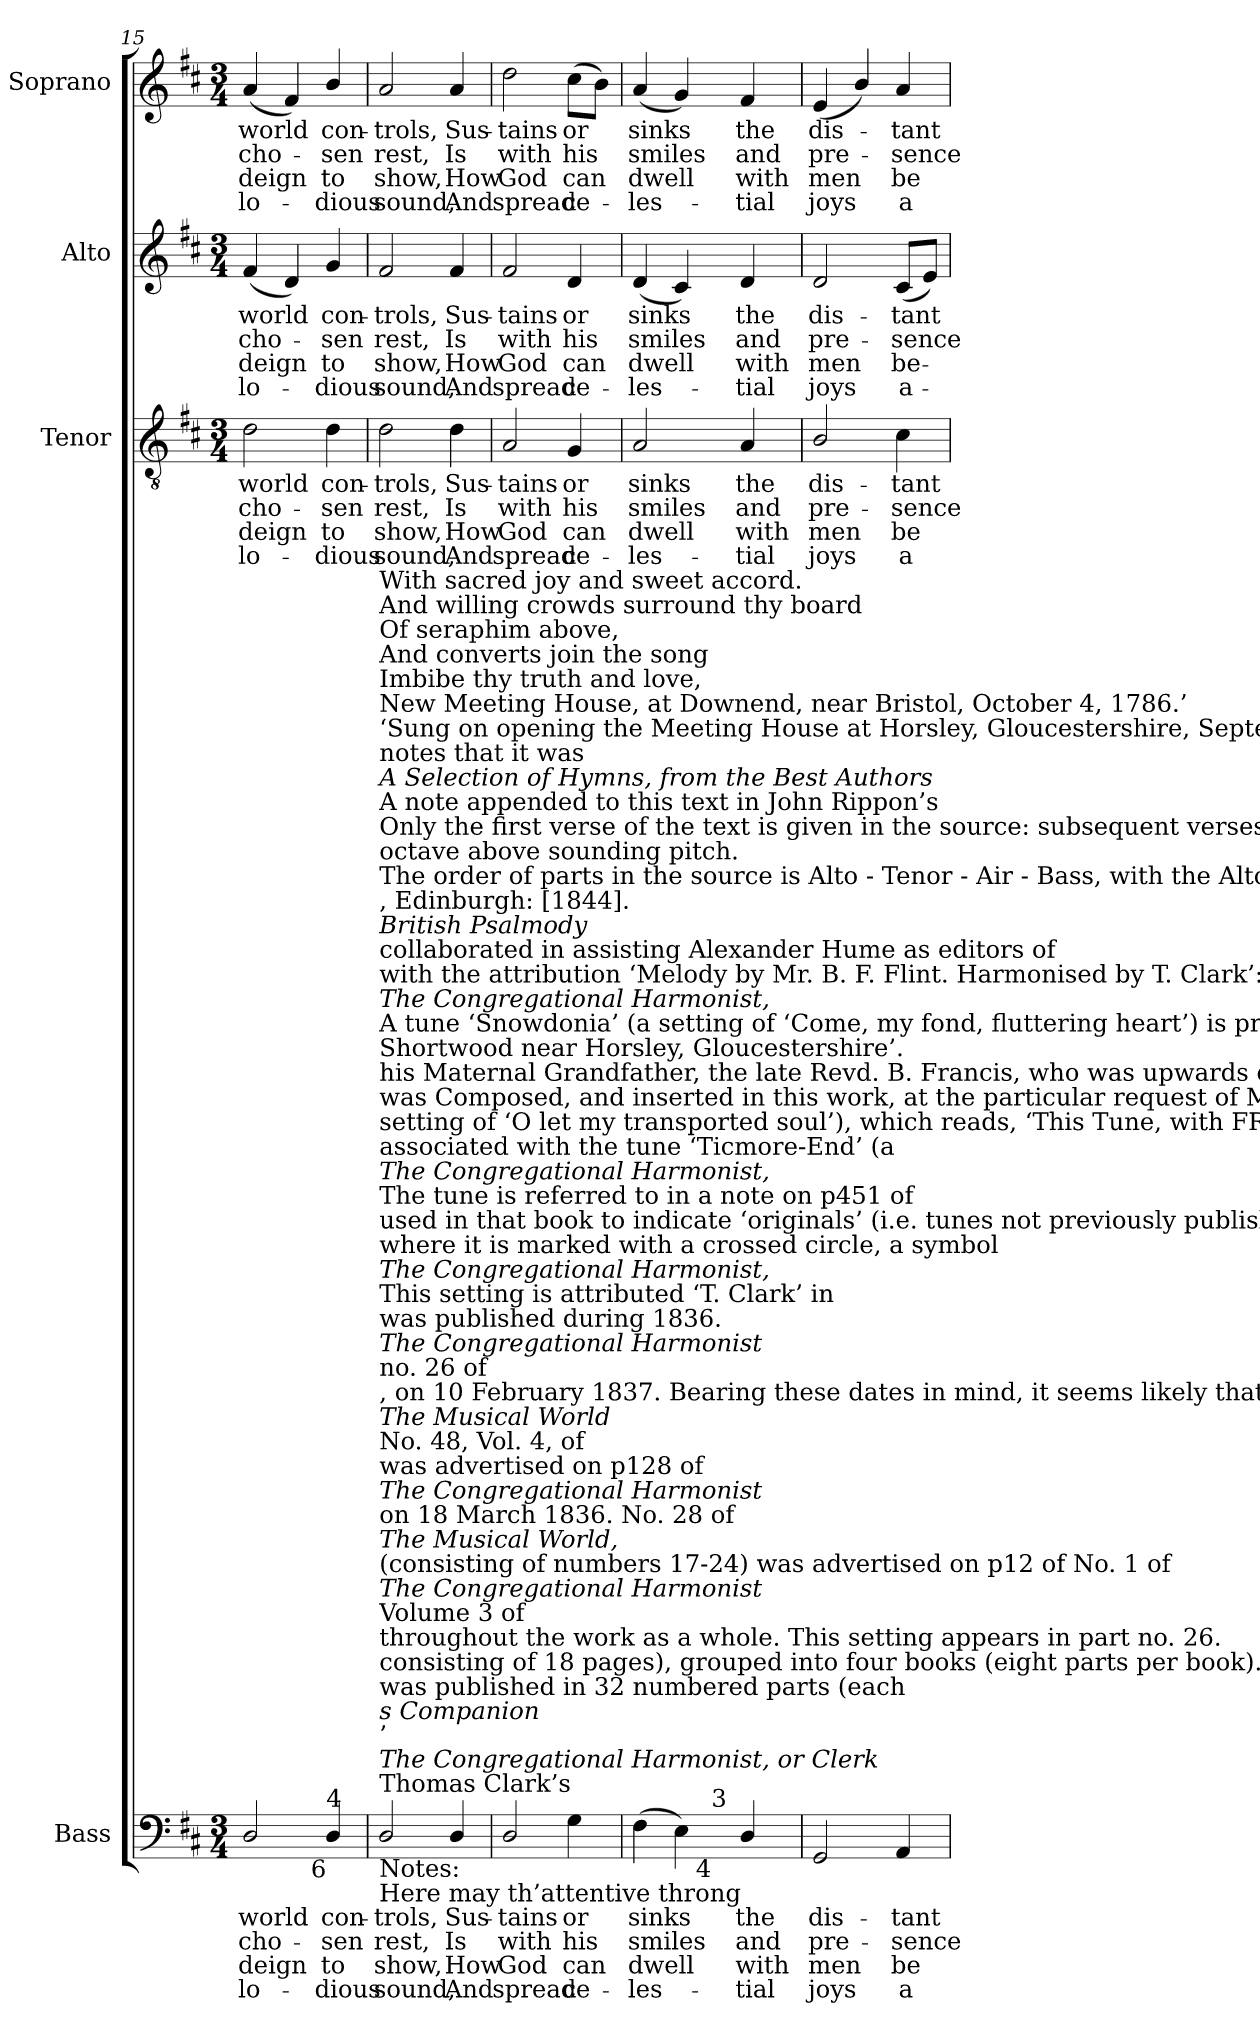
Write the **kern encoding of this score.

**kern	**text	**text	**text	**text	**kern	**text	**text	**text	**text	**kern	**text	**text	**text	**text	**kern	**text	**text	**text	**text
*part4	*part4	*part4	*part4	*part4	*part3	*part3	*part3	*part3	*part3	*part2	*part2	*part2	*part2	*part2	*part1	*part1	*part1	*part1	*part1
*staff4	*staff4	*staff4	*staff4	*staff4	*staff3	*staff3	*staff3	*staff3	*staff3	*staff2	*staff2	*staff2	*staff2	*staff2	*staff1	*staff1	*staff1	*staff1	*staff1
*I"Bass	*	*	*	*	*I"Tenor	*	*	*	*	*I"Alto	*	*	*	*	*I"Soprano	*	*	*	*
*I'B.	*	*	*	*	*I'T.	*	*	*	*	*I'A.	*	*	*	*	*I'S.	*	*	*	*
*clefF4	*	*	*	*	*clefGv2	*	*	*	*	*clefG2	*	*	*	*	*clefG2	*	*	*	*
*	*	*	*	*	*ITrd7c12	*	*	*	*	*	*	*	*	*	*	*	*	*	*
*k[f#c#]	*	*	*	*	*k[f#c#]	*	*	*	*	*k[f#c#]	*	*	*	*	*k[f#c#]	*	*	*	*
*D:	*	*	*	*	*D:	*	*	*	*	*D:	*	*	*	*	*D:	*	*	*	*
*M3/4	*	*	*	*	*M3/4	*	*	*	*	*M3/4	*	*	*	*	*M3/4	*	*	*	*
=15	=15	=15	=15	=15	=15	=15	=15	=15	=15	=15	=15	=15	=15	=15	=15	=15	=15	=15	=15
!	!LO:LY:b:color=#000000	!LO:LY:b:color=#000000	!LO:LY:b:color=#000000	!LO:LY:b:color=#000000	!	!	!	!	!	!	!	!	!	!	!	!	!	!	!
!	!	!	!	!	!	!LO:LY:b:color=#000000	!LO:LY:b:color=#000000	!LO:LY:b:color=#000000	!LO:LY:b:color=#000000	!	!	!	!	!	!	!	!	!	!
!	!	!	!	!	!	!	!	!	!	!	!LO:LY:b:color=#000000	!LO:LY:b:color=#000000	!LO:LY:b:color=#000000	!LO:LY:b:color=#000000	!	!	!	!	!
!	!	!	!	!	!	!	!	!	!	!	!	!	!	!	!	!LO:LY:b:color=#000000	!LO:LY:b:color=#000000	!LO:LY:b:color=#000000	!LO:LY:b:color=#000000
2Di/	world	cho-	-deign	lo-	2Di\	world	cho-	-deign	lo-	(4f#i/	world	cho-	-deign	lo-	(4ai/	world	cho-	-deign	lo-
.	.	.	.	.	.	.	.	.	.	4di/)	.	.	.	.	4f#i/)	.	.	.	.
!	!LO:LY:b:color=#000000	!LO:LY:b:color=#000000	!LO:LY:b:color=#000000	!LO:LY:b:color=#000000	!	!	!	!	!	!	!	!	!	!	!	!	!	!	!
!	!	!	!	!	!	!LO:LY:b:color=#000000	!LO:LY:b:color=#000000	!LO:LY:b:color=#000000	!LO:LY:b:color=#000000	!	!	!	!	!	!	!	!	!	!
!	!	!	!	!	!	!	!	!	!	!	!LO:LY:b:color=#000000	!LO:LY:b:color=#000000	!LO:LY:b:color=#000000	!LO:LY:b:color=#000000	!	!	!	!	!
!LO:TX:b:rj:t=6	!	!	!	!	!	!	!	!	!	!	!	!	!	!	!	!	!	!	!
!LO:TX:t=4	!	!	!	!	!	!	!	!	!	!	!	!	!	!	!	!	!	!	!
!	!	!	!	!	!	!	!	!	!	!	!	!	!	!	!	!LO:LY:b:color=#000000	!LO:LY:b:color=#000000	!LO:LY:b:color=#000000	!LO:LY:b:color=#000000
4Di/	con-	-sen	-to	dious	4Di\	con-	-sen	-to	dious	4gi/	con-	-sen	-to	dious	4bi/	con-	-sen	-to	dious
!!LO:PB:g=z
=16	=16	=16	=16	=16	=16	=16	=16	=16	=16	=16	=16	=16	=16	=16	=16	=16	=16	=16	=16
!	!LO:LY:b:color=#000000	!LO:LY:b:color=#000000	!LO:LY:b:color=#000000	!LO:LY:b:color=#000000	!	!	!	!	!	!	!	!	!	!	!	!	!	!	!
!	!	!	!	!	!	!LO:LY:b:color=#000000	!LO:LY:b:color=#000000	!LO:LY:b:color=#000000	!LO:LY:b:color=#000000	!	!	!	!	!	!	!	!	!	!
!	!	!	!	!	!	!	!	!	!	!	!LO:LY:b:color=#000000	!LO:LY:b:color=#000000	!LO:LY:b:color=#000000	!LO:LY:b:color=#000000	!	!	!	!	!
!LO:TX:b:t=Notes&colon;	!	!	!	!	!	!	!	!	!	!	!	!	!	!	!	!	!	!	!
!LO:TX:t=Thomas Clark’s	!	!	!	!	!	!	!	!	!	!	!	!	!	!	!	!	!	!	!
!LO:TX:i:t=The Congregational Harmonist, or Clerk	!	!	!	!	!	!	!	!	!	!	!	!	!	!	!	!	!	!	!
!LO:TX:t=’	!	!	!	!	!	!	!	!	!	!	!	!	!	!	!	!	!	!	!
!LO:TX:i:t=s Companion	!	!	!	!	!	!	!	!	!	!	!	!	!	!	!	!	!	!	!
!LO:TX:t=was published in 32 numbered parts (each	!	!	!	!	!	!	!	!	!	!	!	!	!	!	!	!	!	!	!
!LO:TX:t=consisting of 18 pages), grouped into four books (eight parts per book). The pages are consecutively paginated	!	!	!	!	!	!	!	!	!	!	!	!	!	!	!	!	!	!	!
!LO:TX:t=throughout the work as a whole. This setting appears in part no. 26.	!	!	!	!	!	!	!	!	!	!	!	!	!	!	!	!	!	!	!
!LO:TX:t=Volume 3 of	!	!	!	!	!	!	!	!	!	!	!	!	!	!	!	!	!	!	!
!LO:TX:i:t=The Congregational Harmonist	!	!	!	!	!	!	!	!	!	!	!	!	!	!	!	!	!	!	!
!LO:TX:t=(consisting of numbers 17-24) was advertised on p12 of No. 1 of	!	!	!	!	!	!	!	!	!	!	!	!	!	!	!	!	!	!	!
!LO:TX:i:t=The Musical World,	!	!	!	!	!	!	!	!	!	!	!	!	!	!	!	!	!	!	!
!LO:TX:t=on 18 March 1836. No. 28 of	!	!	!	!	!	!	!	!	!	!	!	!	!	!	!	!	!	!	!
!LO:TX:i:t=The Congregational Harmonist	!	!	!	!	!	!	!	!	!	!	!	!	!	!	!	!	!	!	!
!LO:TX:t=was advertised on p128 of	!	!	!	!	!	!	!	!	!	!	!	!	!	!	!	!	!	!	!
!LO:TX:t=No. 48, Vol. 4, of	!	!	!	!	!	!	!	!	!	!	!	!	!	!	!	!	!	!	!
!LO:TX:i:t=The Musical World	!	!	!	!	!	!	!	!	!	!	!	!	!	!	!	!	!	!	!
!LO:TX:t=, on 10 February 1837. Bearing these dates in mind, it seems likely that	!	!	!	!	!	!	!	!	!	!	!	!	!	!	!	!	!	!	!
!LO:TX:t=no. 26 of	!	!	!	!	!	!	!	!	!	!	!	!	!	!	!	!	!	!	!
!LO:TX:i:t=The Congregational Harmonist	!	!	!	!	!	!	!	!	!	!	!	!	!	!	!	!	!	!	!
!LO:TX:t=was published during 1836.	!	!	!	!	!	!	!	!	!	!	!	!	!	!	!	!	!	!	!
!LO:TX:t=This setting is attributed ‘T. Clark’ in	!	!	!	!	!	!	!	!	!	!	!	!	!	!	!	!	!	!	!
!LO:TX:i:t=The Congregational Harmonist,	!	!	!	!	!	!	!	!	!	!	!	!	!	!	!	!	!	!	!
!LO:TX:t=where it is marked with a crossed circle, a symbol	!	!	!	!	!	!	!	!	!	!	!	!	!	!	!	!	!	!	!
!LO:TX:t=used in that book to indicate ‘originals’ (i.e. tunes not previously published).	!	!	!	!	!	!	!	!	!	!	!	!	!	!	!	!	!	!	!
!LO:TX:t=The tune is referred to in a note on p451 of	!	!	!	!	!	!	!	!	!	!	!	!	!	!	!	!	!	!	!
!LO:TX:i:t=The Congregational Harmonist,	!	!	!	!	!	!	!	!	!	!	!	!	!	!	!	!	!	!	!
!LO:TX:t=associated with the tune ‘Ticmore-End’ (a	!	!	!	!	!	!	!	!	!	!	!	!	!	!	!	!	!	!	!
!LO:TX:t=setting of ‘O let my transported soul’), which reads, ‘This Tune, with FRANCIS, SHORTWOOD, NAILSWORTH & ULEY,	!	!	!	!	!	!	!	!	!	!	!	!	!	!	!	!	!	!	!
!LO:TX:t=was Composed, and inserted in this work, at the particular request of Mr. B. F. Flint, the Hymns having been written by	!	!	!	!	!	!	!	!	!	!	!	!	!	!	!	!	!	!	!
!LO:TX:t=his Maternal Grandfather, the late Revd. B. Francis, who was upwards of 40 years Pastor of the Baptist Church, at	!	!	!	!	!	!	!	!	!	!	!	!	!	!	!	!	!	!	!
!LO:TX:t=Shortwood near Horsley, Gloucestershire’.	!	!	!	!	!	!	!	!	!	!	!	!	!	!	!	!	!	!	!
!LO:TX:t=A tune ‘Snowdonia’ (a setting of ‘Come, my fond, fluttering heart’) is printed on p559 of	!	!	!	!	!	!	!	!	!	!	!	!	!	!	!	!	!	!	!
!LO:TX:i:t=The Congregational Harmonist,	!	!	!	!	!	!	!	!	!	!	!	!	!	!	!	!	!	!	!
!LO:TX:t=with the attribution ‘Melody by Mr. B. F. Flint. Harmonised by T. Clark’&colon; Thomas Clark and Benjamin Francis Flint also	!	!	!	!	!	!	!	!	!	!	!	!	!	!	!	!	!	!	!
!LO:TX:t=collaborated in assisting Alexander Hume as editors of	!	!	!	!	!	!	!	!	!	!	!	!	!	!	!	!	!	!	!
!LO:TX:i:t=British Psalmody	!	!	!	!	!	!	!	!	!	!	!	!	!	!	!	!	!	!	!
!LO:TX:t=, Edinburgh&colon; [1844].	!	!	!	!	!	!	!	!	!	!	!	!	!	!	!	!	!	!	!
!LO:TX:t=The order of parts in the source is Alto - Tenor - Air - Bass, with the Alto and Tenor parts given in the treble clef an	!	!	!	!	!	!	!	!	!	!	!	!	!	!	!	!	!	!	!
!LO:TX:t=octave above sounding pitch.	!	!	!	!	!	!	!	!	!	!	!	!	!	!	!	!	!	!	!
!LO:TX:t=Only the first verse of the text is given in the source&colon; subsequent verses have here been added editorially.	!	!	!	!	!	!	!	!	!	!	!	!	!	!	!	!	!	!	!
!LO:TX:t=A note appended to this text in John Rippon’s	!	!	!	!	!	!	!	!	!	!	!	!	!	!	!	!	!	!	!
!LO:TX:i:t=A Selection of Hymns, from the Best Authors	!	!	!	!	!	!	!	!	!	!	!	!	!	!	!	!	!	!	!
!LO:TX:t=notes that it was	!	!	!	!	!	!	!	!	!	!	!	!	!	!	!	!	!	!	!
!LO:TX:t=‘Sung on opening the Meeting House at Horsley, Gloucestershire, September 18, 1774; and also, at the opening of the	!	!	!	!	!	!	!	!	!	!	!	!	!	!	!	!	!	!	!
!LO:TX:t=New Meeting House, at Downend, near Bristol, October 4, 1786.’	!	!	!	!	!	!	!	!	!	!	!	!	!	!	!	!	!	!	!
!LO:TX:b:t=Here may th’attentive throng	!	!	!	!	!	!	!	!	!	!	!	!	!	!	!	!	!	!	!
!LO:TX:t=Imbibe thy truth and love,	!	!	!	!	!	!	!	!	!	!	!	!	!	!	!	!	!	!	!
!LO:TX:t=And converts join the song	!	!	!	!	!	!	!	!	!	!	!	!	!	!	!	!	!	!	!
!LO:TX:t=Of seraphim above,	!	!	!	!	!	!	!	!	!	!	!	!	!	!	!	!	!	!	!
!LO:TX:t=And willing crowds surround thy board	!	!	!	!	!	!	!	!	!	!	!	!	!	!	!	!	!	!	!
!LO:TX:t=With sacred joy and sweet accord.	!	!	!	!	!	!	!	!	!	!	!	!	!	!	!	!	!	!	!
!	!	!	!	!	!	!	!	!	!	!	!	!	!	!	!	!LO:LY:b:color=#000000	!LO:LY:b:color=#000000	!LO:LY:b:color=#000000	!LO:LY:b:color=#000000
2Di/	-trols,	rest,	show,	sound,	2Di\	-trols,	rest,	show,	sound,	2f#i/	-trols,	rest,	show,	sound,	2ai/	-trols,	rest,	show,	sound,
!	!LO:LY:b:color=#000000	!LO:LY:b:color=#000000	!LO:LY:b:color=#000000	!LO:LY:b:color=#000000	!	!	!	!	!	!	!	!	!	!	!	!	!	!	!
!	!	!	!	!	!	!LO:LY:b:color=#000000	!LO:LY:b:color=#000000	!LO:LY:b:color=#000000	!LO:LY:b:color=#000000	!	!	!	!	!	!	!	!	!	!
!	!	!	!	!	!	!	!	!	!	!	!LO:LY:b:color=#000000	!LO:LY:b:color=#000000	!LO:LY:b:color=#000000	!LO:LY:b:color=#000000	!	!	!	!	!
!	!	!	!	!	!	!	!	!	!	!	!	!	!	!	!	!LO:LY:b:color=#000000	!LO:LY:b:color=#000000	!LO:LY:b:color=#000000	!LO:LY:b:color=#000000
4Di/	Sus-	Is	How	And	4Di\	Sus-	Is	How	And	4f#i/	Sus-	Is	How	And	4ai/	Sus-	Is	How	And
=17	=17	=17	=17	=17	=17	=17	=17	=17	=17	=17	=17	=17	=17	=17	=17	=17	=17	=17	=17
!	!LO:LY:b:color=#000000	!LO:LY:b:color=#000000	!LO:LY:b:color=#000000	!LO:LY:b:color=#000000	!	!	!	!	!	!	!	!	!	!	!	!	!	!	!
!	!	!	!	!	!	!LO:LY:b:color=#000000	!LO:LY:b:color=#000000	!LO:LY:b:color=#000000	!LO:LY:b:color=#000000	!	!	!	!	!	!	!	!	!	!
!	!	!	!	!	!	!	!	!	!	!	!LO:LY:b:color=#000000	!LO:LY:b:color=#000000	!LO:LY:b:color=#000000	!LO:LY:b:color=#000000	!	!	!	!	!
!	!	!	!	!	!	!	!	!	!	!	!	!	!	!	!	!LO:LY:b:color=#000000	!LO:LY:b:color=#000000	!LO:LY:b:color=#000000	!LO:LY:b:color=#000000
2Di/	-tains	with	God	spread	2AAi/	-tains	with	God	spread	2f#i/	-tains	with	God	spread	2ddi\	-tains	with	God	spread
!	!LO:LY:b:color=#000000	!LO:LY:b:color=#000000	!LO:LY:b:color=#000000	!LO:LY:b:color=#000000	!	!	!	!	!	!	!	!	!	!	!	!	!	!	!
!	!	!	!	!	!	!LO:LY:b:color=#000000	!LO:LY:b:color=#000000	!LO:LY:b:color=#000000	!LO:LY:b:color=#000000	!	!	!	!	!	!	!	!	!	!
!	!	!	!	!	!	!	!	!	!	!	!LO:LY:b:color=#000000	!LO:LY:b:color=#000000	!LO:LY:b:color=#000000	!LO:LY:b:color=#000000	!	!	!	!	!
!	!	!	!	!	!	!	!	!	!	!	!	!	!	!	!	!LO:LY:b:color=#000000	!LO:LY:b:color=#000000	!LO:LY:b:color=#000000	!LO:LY:b:color=#000000
4Gi\	or	his	can	ce-	4GGi/	or	his	can	ce-	4di/	or	his	can	ce-	(8cc#i\L	or	his	can	ce-
.	.	.	.	.	.	.	.	.	.	.	.	.	.	.	8bi\J)	.	.	.	.
=18	=18	=18	=18	=18	=18	=18	=18	=18	=18	=18	=18	=18	=18	=18	=18	=18	=18	=18	=18
!	!LO:LY:b:color=#000000	!LO:LY:b:color=#000000	!LO:LY:b:color=#000000	!LO:LY:b:color=#000000	!	!	!	!	!	!	!	!	!	!	!	!	!	!	!
!	!	!	!	!	!	!LO:LY:b:color=#000000	!LO:LY:b:color=#000000	!LO:LY:b:color=#000000	!LO:LY:b:color=#000000	!	!	!	!	!	!	!	!	!	!
!	!	!	!	!	!	!	!	!	!	!	!LO:LY:b:color=#000000	!LO:LY:b:color=#000000	!LO:LY:b:color=#000000	!LO:LY:b:color=#000000	!	!	!	!	!
!LO:TX:b:rj:t=6	!	!	!	!	!	!	!	!	!	!	!	!	!	!	!	!	!	!	!
!	!	!	!	!	!	!	!	!	!	!	!	!	!	!	!	!LO:LY:b:color=#000000	!LO:LY:b:color=#000000	!LO:LY:b:color=#000000	!LO:LY:b:color=#000000
*^	*	*	*	*	*	*	*	*	*	*	*	*	*	*	*	*	*	*	*
(4F#i\	4ryy	sinks	smiles	-dwell	les-	2AAi/	sinks	smiles	-dwell	les-	(4di/	sinks	smiles	-dwell	les-	(4ai/	sinks	smiles	-dwell	les-
4Ei\)	16ryy	.	.	.	.	.	.	.	.	.	4c#i/)	.	.	.	.	4gi/)	.	.	.	.
.	32ryy	.	.	.	.	.	.	.	.	.	.	.	.	.	.	.	.	.	.	.
.	128..ryy	.	.	.	.	.	.	.	.	.	.	.	.	.	.	.	.	.	.	.
!	!LO:TX:b:rj:t=4	!	!	!	!	!	!	!	!	!	!	!	!	!	!	!	!	!	!	!
!	!LO:TX:t=3	!	!	!	!	!	!	!	!	!	!	!	!	!	!	!	!	!	!	!
.	4ryy	.	.	.	.	.	.	.	.	.	.	.	.	.	.	.	.	.	.	.
!	!	!LO:LY:b:color=#000000	!LO:LY:b:color=#000000	!LO:LY:b:color=#000000	!LO:LY:b:color=#000000	!	!	!	!	!	!	!	!	!	!	!	!	!	!	!
!	!	!	!	!	!	!	!LO:LY:b:color=#000000	!LO:LY:b:color=#000000	!LO:LY:b:color=#000000	!LO:LY:b:color=#000000	!	!	!	!	!	!	!	!	!	!
!	!	!	!	!	!	!	!	!	!	!	!	!LO:LY:b:color=#000000	!LO:LY:b:color=#000000	!LO:LY:b:color=#000000	!LO:LY:b:color=#000000	!	!	!	!	!
!	!	!	!	!	!	!	!	!	!	!	!	!	!	!	!	!	!LO:LY:b:color=#000000	!LO:LY:b:color=#000000	!LO:LY:b:color=#000000	!LO:LY:b:color=#000000
4Di/	.	the	and	-with	tial	4AAi/	the	and	-with	tial	4di/	the	and	-with	tial	4f#i/	the	and	-with	tial
.	8ryy	.	.	.	.	.	.	.	.	.	.	.	.	.	.	.	.	.	.	.
.	64ryy	.	.	.	.	.	.	.	.	.	.	.	.	.	.	.	.	.	.	.
.	512ryy	.	.	.	.	.	.	.	.	.	.	.	.	.	.	.	.	.	.	.
*v	*v	*	*	*	*	*	*	*	*	*	*	*	*	*	*	*	*	*	*	*
=19	=19	=19	=19	=19	=19	=19	=19	=19	=19	=19	=19	=19	=19	=19	=19	=19	=19	=19	=19
*^	*	*	*	*	*	*	*	*	*	*	*	*	*	*	*	*	*	*	*
!	!	!LO:LY:b:color=#000000	!LO:LY:b:color=#000000	!LO:LY:b:color=#000000	!LO:LY:b:color=#000000	!	!	!	!	!	!	!	!	!	!	!	!	!	!	!
*v	*v	*	*	*	*	*	*	*	*	*	*	*	*	*	*	*	*	*	*	*
*^	*	*	*	*	*	*	*	*	*	*	*	*	*	*	*	*	*	*	*
!	!	!	!	!	!	!	!LO:LY:b:color=#000000	!LO:LY:b:color=#000000	!LO:LY:b:color=#000000	!LO:LY:b:color=#000000	!	!	!	!	!	!	!	!	!	!
*v	*v	*	*	*	*	*	*	*	*	*	*	*	*	*	*	*	*	*	*	*
*^	*	*	*	*	*	*	*	*	*	*	*	*	*	*	*	*	*	*	*
!	!	!	!	!	!	!	!	!	!	!	!	!LO:LY:b:color=#000000	!LO:LY:b:color=#000000	!LO:LY:b:color=#000000	!LO:LY:b:color=#000000	!	!	!	!	!
*v	*v	*	*	*	*	*	*	*	*	*	*	*	*	*	*	*	*	*	*	*
*^	*	*	*	*	*	*	*	*	*	*	*	*	*	*	*	*	*	*	*
!LO:TX:b:rj:t=6	!	!	!	!	!	!	!	!	!	!	!	!	!	!	!	!	!	!	!	!
!LO:TX:t=5	!	!	!	!	!	!	!	!	!	!	!	!	!	!	!	!	!	!	!	!
!	!	!	!	!	!	!	!	!	!	!	!	!	!	!	!	!	!LO:LY:b:color=#000000	!LO:LY:b:color=#000000	!LO:LY:b:color=#000000	!LO:LY:b:color=#000000
*v	*v	*	*	*	*	*	*	*	*	*	*	*	*	*	*	*	*	*	*	*
2GGi/	dis-	pre-	men	joys	2BBi/	dis-	pre-	men	joys	2di/	dis-	pre-	men	joys	(4ei/	dis-	pre-	men	joys
.	.	.	.	.	.	.	.	.	.	.	.	.	.	.	4bi/)	.	.	.	.
!	!LO:LY:b:color=#000000	!LO:LY:b:color=#000000	!LO:LY:b:color=#000000	!LO:LY:b:color=#000000	!	!	!	!	!	!	!	!	!	!	!	!	!	!	!
!	!	!	!	!	!	!LO:LY:b:color=#000000	!LO:LY:b:color=#000000	!LO:LY:b:color=#000000	!LO:LY:b:color=#000000	!	!	!	!	!	!	!	!	!	!
!	!	!	!	!	!	!	!	!	!	!	!LO:LY:b:color=#000000	!LO:LY:b:color=#000000	!LO:LY:b:color=#000000	!LO:LY:b:color=#000000	!	!	!	!	!
!	!	!	!	!	!	!	!	!	!	!	!	!	!	!	!	!LO:LY:b:color=#000000	!LO:LY:b:color=#000000	!LO:LY:b:color=#000000	!LO:LY:b:color=#000000
4AAi/	-tant	-sence	be-	-a-	4C#i\	-tant	-sence	be-	-a-	(8c#i/L	-tant	-sence	be-	-a-	4ai/	-tant	-sence	be-	-a-
.	.	.	.	.	.	.	.	.	.	8ei/J)	.	.	.	.	.	.	.	.	.
=	=	=	=	=	=	=	=	=	=	=	=	=	=	=	=	=	=	=	=
*-	*-	*-	*-	*-	*-	*-	*-	*-	*-	*-	*-	*-	*-	*-	*-	*-	*-	*-	*-
